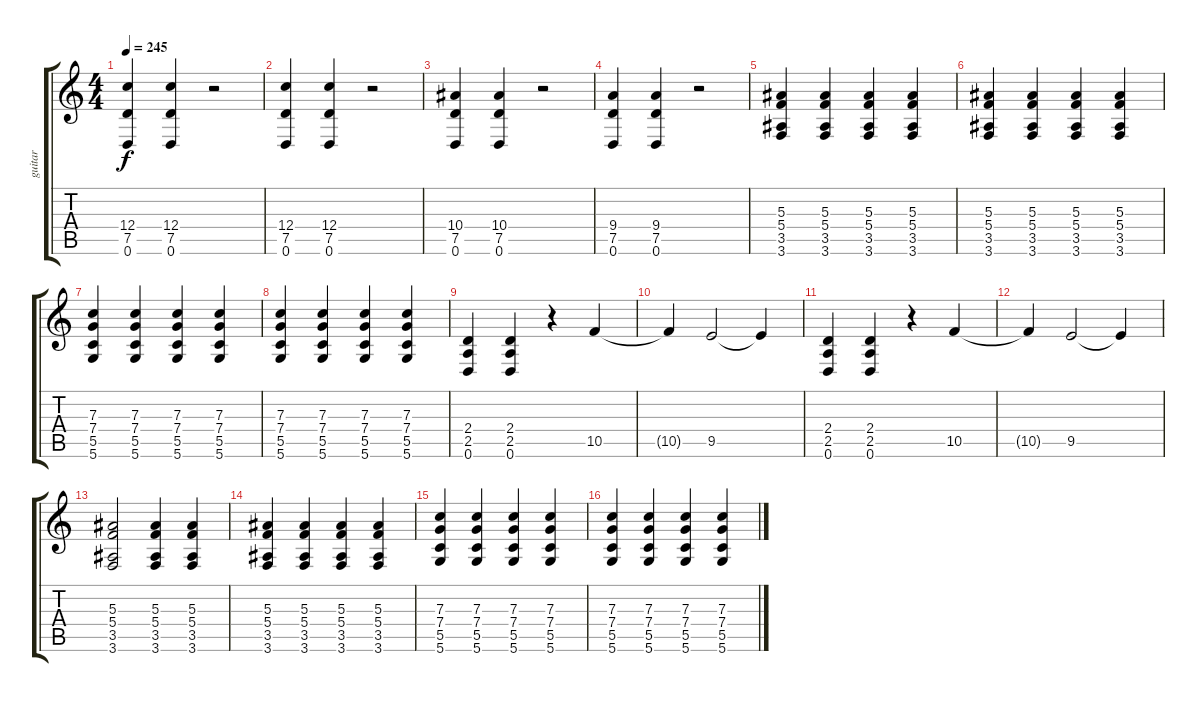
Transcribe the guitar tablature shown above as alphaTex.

\track ("guitar" "guitar") {instrument distortionguitar}
\staff {score tabs}
\tuning (D4 A3 F3 C3 G2 D2) {hide}
\ts (4 4)
\tempo 245
\clef g2
\ks c
(12.4 7.5 0.6).4{dy f} (12.4 7.5 0.6).4 r.2 |
(12.4 7.5 0.6).4 (12.4 7.5 0.6).4 r.2 |
(10.4 7.5 0.6).4 (10.4 7.5 0.6).4 r.2 |
(9.4 7.5 0.6).4 (9.4 7.5 0.6).4 r.2 |
(5.3 5.4 3.5 3.6).4 (5.3 5.4 3.5 3.6).4 (5.3 5.4 3.5 3.6).4 (5.3 5.4 3.5 3.6).4 |
(5.3 5.4 3.5 3.6).4 (5.3 5.4 3.5 3.6).4 (5.3 5.4 3.5 3.6).4 (5.3 5.4 3.5 3.6).4 |
(7.3 7.4 5.5 5.6).4 (7.3 7.4 5.5 5.6).4 (7.3 7.4 5.5 5.6).4 (7.3 7.4 5.5 5.6).4 |
(7.3 7.4 5.5 5.6).4 (7.3 7.4 5.5 5.6).4 (7.3 7.4 5.5 5.6).4 (7.3 7.4 5.5 5.6).4 |
(2.4 2.5 0.6).4 (2.4 2.5 0.6).4 r.4 10.5.4 |
10.5{t}.4 9.5.2 9.5{t}.4 |
(2.4 2.5 0.6).4 (2.4 2.5 0.6).4 r.4 10.5.4 |
10.5{t}.4 9.5.2 9.5{t}.4 |
(5.3 5.4 3.5 3.6).2 (5.3 5.4 3.5 3.6).4 (5.3 5.4 3.5 3.6).4 |
(5.3 5.4 3.5 3.6).4 (5.3 5.4 3.5 3.6).4 (5.3 5.4 3.5 3.6).4 (5.3 5.4 3.5 3.6).4 |
(7.3 7.4 5.5 5.6).4 (7.3 7.4 5.5 5.6).4 (7.3 7.4 5.5 5.6).4 (7.3 7.4 5.5 5.6).4 |
(7.3 7.4 5.5 5.6).4 (7.3 7.4 5.5 5.6).4 (7.3 7.4 5.5 5.6).4 (7.3 7.4 5.5 5.6).4
